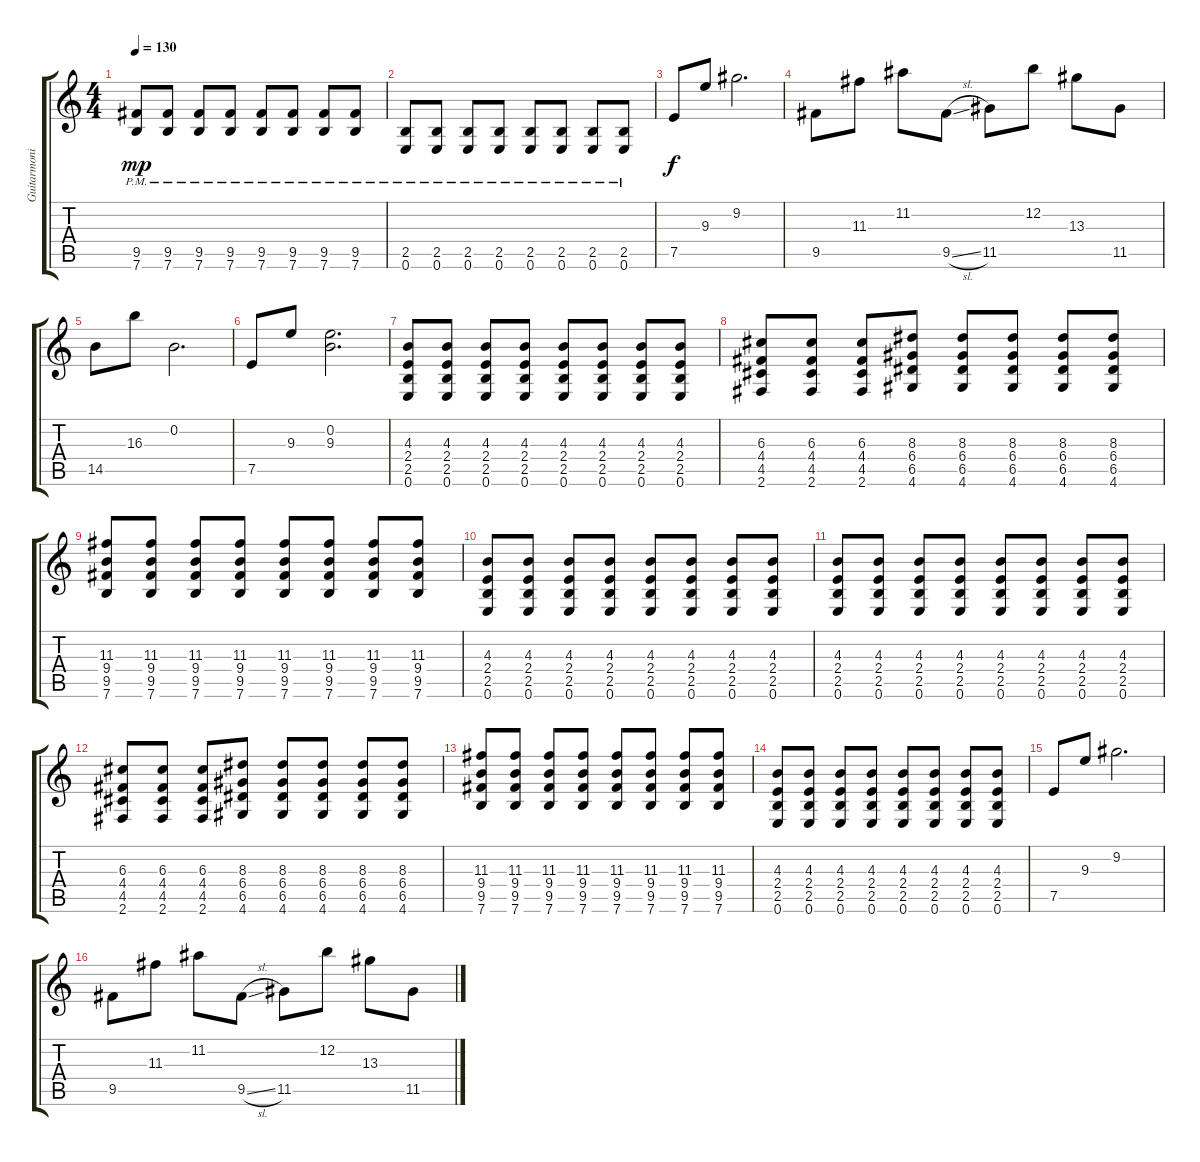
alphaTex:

\track ("Guitarmonics" "Guitarmoni") {instrument acousticguitarsteel}
\staff {score tabs}
\tuning (E4 B3 G3 D3 A2 E2) {hide}
\ts (4 4)
\tempo 130
\clef g2
\ks c
(9.5{pm} 7.6).8{dy mp} (9.5{pm} 7.6).8 (9.5{pm} 7.6).8 (9.5{pm} 7.6).8 (9.5{pm} 7.6).8 (9.5{pm} 7.6).8 (9.5{pm} 7.6).8 (9.5{pm} 7.6).8 |
(2.5{pm} 0.6{pm}).8 (2.5{pm} 0.6{pm}).8 (2.5{pm} 0.6{pm}).8 (2.5{pm} 0.6{pm}).8 (2.5{pm} 0.6{pm}).8 (2.5{pm} 0.6{pm}).8 (2.5{pm} 0.6{pm}).8 (2.5{pm} 0.6{pm}).8 |
7.5.8{dy f} 9.3.8 9.2.2{d} |
9.5.8 11.3.8 11.2.8 9.5{sl}.8 11.5.8 12.2.8 13.3.8 11.5.8 |
14.5.8 16.3.8 0.2.2{d} |
7.5.8 9.3.8 (0.2 9.3).2{d} |
(4.3 2.4 2.5 0.6).8 (4.3 2.4 2.5 0.6).8 (4.3 2.4 2.5 0.6).8 (4.3 2.4 2.5 0.6).8 (4.3 2.4 2.5 0.6).8 (4.3 2.4 2.5 0.6).8 (4.3 2.4 2.5 0.6).8 (4.3 2.4 2.5 0.6).8 |
(6.3 4.4 4.5 2.6).8 (6.3 4.4 4.5 2.6).8 (6.3 4.4 4.5 2.6).8 (8.3 6.4 6.5 4.6).8 (8.3 6.4 6.5 4.6).8 (8.3 6.4 6.5 4.6).8 (8.3 6.4 6.5 4.6).8 (8.3 6.4 6.5 4.6).8 |
(11.3 9.4 9.5 7.6).8 (11.3 9.4 9.5 7.6).8 (11.3 9.4 9.5 7.6).8 (11.3 9.4 9.5 7.6).8 (11.3 9.4 9.5 7.6).8 (11.3 9.4 9.5 7.6).8 (11.3 9.4 9.5 7.6).8 (11.3 9.4 9.5 7.6).8 |
(4.3 2.4 2.5 0.6).8 (4.3 2.4 2.5 0.6).8 (4.3 2.4 2.5 0.6).8 (4.3 2.4 2.5 0.6).8 (4.3 2.4 2.5 0.6).8 (4.3 2.4 2.5 0.6).8 (4.3 2.4 2.5 0.6).8 (4.3 2.4 2.5 0.6).8 |
(4.3 2.4 2.5 0.6).8 (4.3 2.4 2.5 0.6).8 (4.3 2.4 2.5 0.6).8 (4.3 2.4 2.5 0.6).8 (4.3 2.4 2.5 0.6).8 (4.3 2.4 2.5 0.6).8 (4.3 2.4 2.5 0.6).8 (4.3 2.4 2.5 0.6).8 |
(6.3 4.4 4.5 2.6).8 (6.3 4.4 4.5 2.6).8 (6.3 4.4 4.5 2.6).8 (8.3 6.4 6.5 4.6).8 (8.3 6.4 6.5 4.6).8 (8.3 6.4 6.5 4.6).8 (8.3 6.4 6.5 4.6).8 (8.3 6.4 6.5 4.6).8 |
(11.3 9.4 9.5 7.6).8 (11.3 9.4 9.5 7.6).8 (11.3 9.4 9.5 7.6).8 (11.3 9.4 9.5 7.6).8 (11.3 9.4 9.5 7.6).8 (11.3 9.4 9.5 7.6).8 (11.3 9.4 9.5 7.6).8 (11.3 9.4 9.5 7.6).8 |
(4.3 2.4 2.5 0.6).8 (4.3 2.4 2.5 0.6).8 (4.3 2.4 2.5 0.6).8 (4.3 2.4 2.5 0.6).8 (4.3 2.4 2.5 0.6).8 (4.3 2.4 2.5 0.6).8 (4.3 2.4 2.5 0.6).8 (4.3 2.4 2.5 0.6).8 |
7.5.8 9.3.8 9.2.2{d} |
9.5.8 11.3.8 11.2.8 9.5{sl}.8 11.5.8 12.2.8 13.3.8 11.5.8
